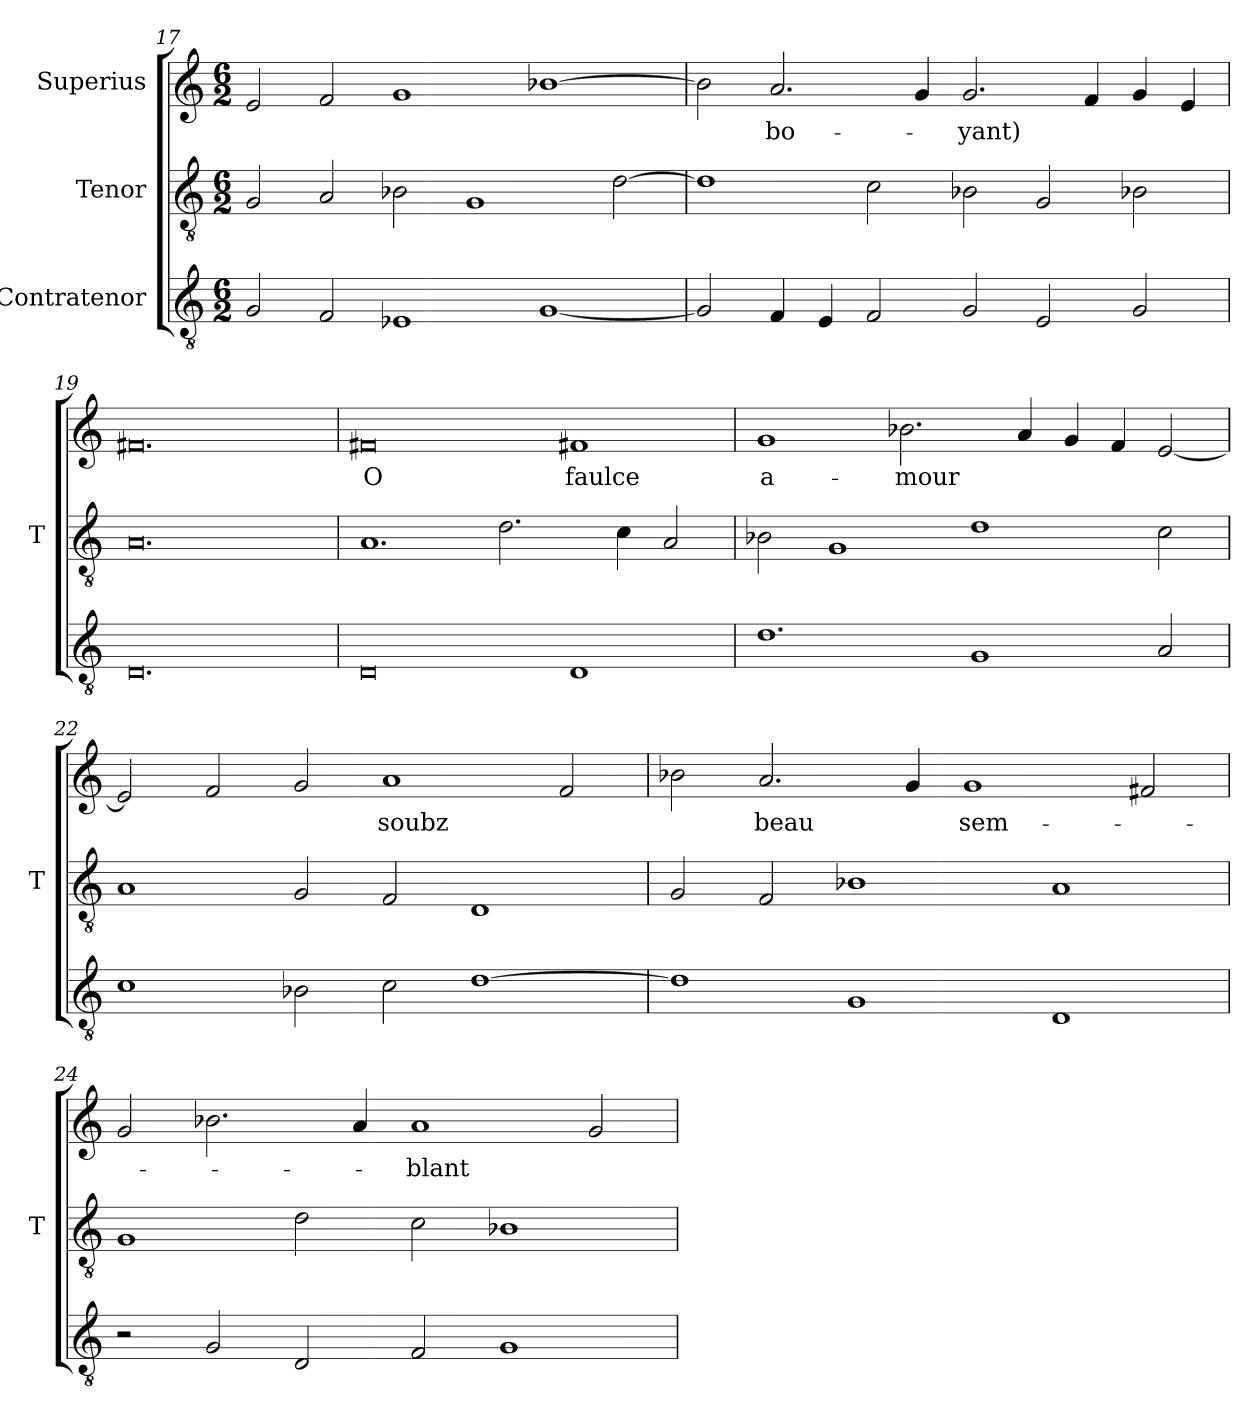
**kern	**kern	**kern	**text
*part3	*part2	*part1	*part1
*staff3	*staff2	*staff1	*staff1
*I"Contratenor	*I"Tenor	*I"Superius	*
*	*I'T	*	*
*clefGv2	*clefGv2	*clefG2	*
*M6/2	*M6/2	*M6/2	*
=17	=17	=17	=17
2G	2G	2e	.
2F	2A	2f	.
1E-X	2B-X	1g	.
.	1G	.	.
[1G	.	[1b-X	.
.	[2d	.	.
=18	=18	=18	=18
2G]	1d]	2b-]	.
4F	.	2.a	-bo-
4E	.	.	.
2F	2c	.	.
.	.	4g	.
2G	2B-X	2.g	-yant)
2E	2G	.	.
.	.	4f	.
2G	2B-X	4g	.
.	.	4e	.
=19	=19	=19	=19
0.D	0.A	0.f#X	.
=20	=20	=20	=20
0D	1.A	0f#X	-O
.	2.d	.	.
1D	.	1f#X	-faulce
.	4c	.	.
.	2A	.	.
=21	=21	=21	=21
1.d	2B-X	1g	a-
.	1G	.	.
.	.	2.b-X	-mour
1G	1d	.	.
.	.	4a	.
.	.	4g	.
.	.	4f	.
2A	2c	[2e	.
=22	=22	=22	=22
1c	1A	2e]	.
.	.	2f	.
2B-X	2G	2g	.
2c	2F	1a	-soubz
[1d	1D	.	.
.	.	2f	.
=23	=23	=23	=23
1d]	2G	2b-X	.
.	2F	2.a	-beau
1G	1B-X	.	.
.	.	4g	.
.	.	1g	sem-
1D	1A	.	.
.	.	2f#X	.
=24	=24	=24	=24
2r	1G	2g	.
2G	.	2.b-X	.
2D	2d	.	.
.	.	4a	.
2F	2c	1a	-blant
1G	1B-X	.	.
.	.	2g	.
=	=	=	=
*-	*-	*-	*-
